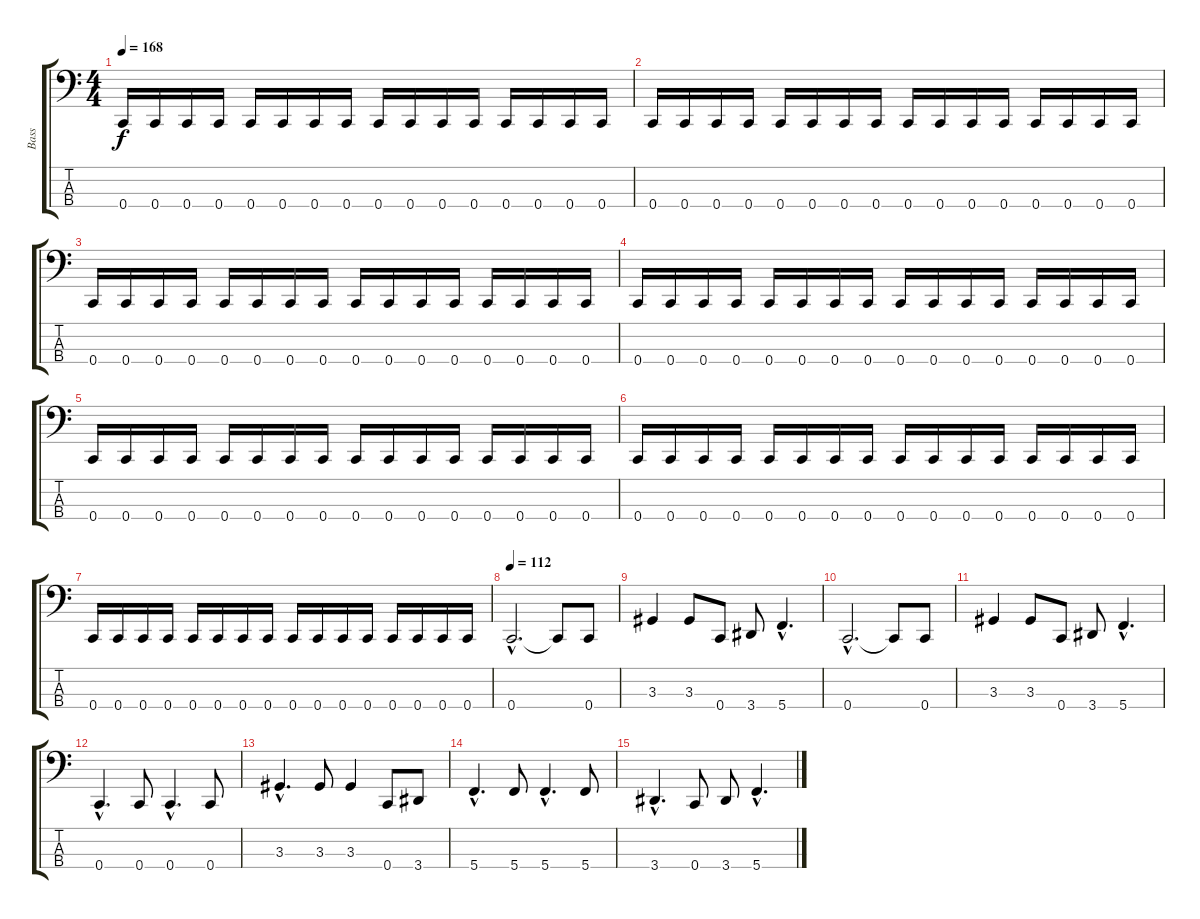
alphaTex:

\track ("Bass" "Bass") {instrument electricbasspick}
\staff {score tabs}
\tuning (Eb2 Bb1 F1 C1) {hide}
\ts (4 4)
\tempo 168
\clef f4
\ks c
0.4.16{dy f} 0.4.16 0.4.16 0.4.16 0.4.16 0.4.16 0.4.16 0.4.16 0.4.16 0.4.16 0.4.16 0.4.16 0.4.16 0.4.16 0.4.16 0.4.16 |
0.4.16 0.4.16 0.4.16 0.4.16 0.4.16 0.4.16 0.4.16 0.4.16 0.4.16 0.4.16 0.4.16 0.4.16 0.4.16 0.4.16 0.4.16 0.4.16 |
0.4.16 0.4.16 0.4.16 0.4.16 0.4.16 0.4.16 0.4.16 0.4.16 0.4.16 0.4.16 0.4.16 0.4.16 0.4.16 0.4.16 0.4.16 0.4.16 |
0.4.16 0.4.16 0.4.16 0.4.16 0.4.16 0.4.16 0.4.16 0.4.16 0.4.16 0.4.16 0.4.16 0.4.16 0.4.16 0.4.16 0.4.16 0.4.16 |
0.4.16 0.4.16 0.4.16 0.4.16 0.4.16 0.4.16 0.4.16 0.4.16 0.4.16 0.4.16 0.4.16 0.4.16 0.4.16 0.4.16 0.4.16 0.4.16 |
0.4.16 0.4.16 0.4.16 0.4.16 0.4.16 0.4.16 0.4.16 0.4.16 0.4.16 0.4.16 0.4.16 0.4.16 0.4.16 0.4.16 0.4.16 0.4.16 |
0.4.16 0.4.16 0.4.16 0.4.16 0.4.16 0.4.16 0.4.16 0.4.16 0.4.16 0.4.16 0.4.16 0.4.16 0.4.16 0.4.16 0.4.16 0.4.16 |
\tempo 112
0.4{hac}.2{d} 0.4{t}.8 0.4.8 |
3.3.4 3.3.8 0.4.8 3.4.8 5.4{hac}.4{d} |
0.4{hac}.2{d} 0.4{t}.8 0.4.8 |
3.3.4 3.3.8 0.4.8 3.4.8 5.4{hac}.4{d} |
0.4{hac}.4{d} 0.4.8 0.4{hac}.4{d} 0.4.8 |
3.3{hac}.4{d} 3.3.8 3.3.4 0.4.8 3.4.8 |
5.4{hac}.4{d} 5.4.8 5.4{hac}.4{d} 5.4.8 |
3.4{hac}.4{d} 0.4.8 3.4.8 5.4{hac}.4{d}
